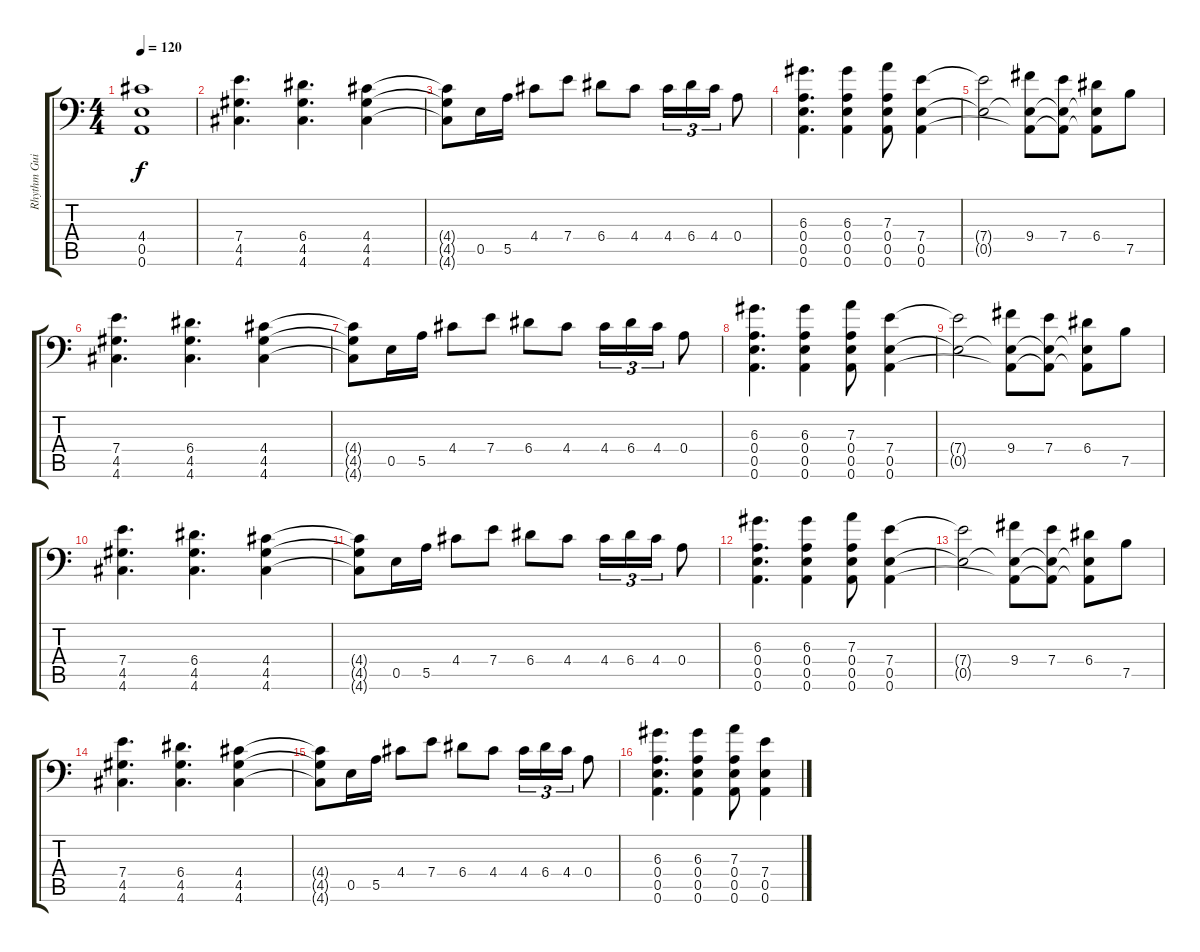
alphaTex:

\track ("Rhythm Guitar" "Rhythm Gui") {instrument distortionguitar}
\staff {score tabs}
\tuning (B3 Gb3 D3 A2 E2 A1) {hide}
\ts (4 4)
\tempo 120
\clef f4
\ks c
(4.4{t} 0.5{t} 0.6{t}).1{dy f} |
(7.4 4.5 4.6).4{d} (6.4 4.5 4.6).4{d} (4.4 4.5 4.6).4 |
(4.4{t} 4.5{t} 4.6{t}).8 0.5.16 5.5.16 4.4.8 7.4.8 6.4.8 4.4.8 4.4.16{tu (3 2)} 6.4.16{tu (3 2)} 4.4.16{tu (3 2)} 0.4.8 |
(6.3 0.4 0.5 0.6).4{d} (6.3 0.4 0.5 0.6).4 (7.3 0.4 0.5 0.6).8 (7.4 0.5 0.6).4 |
(7.4{t} 0.5{t}).2 (9.4 0.5{t} 0.6{t}).8 (7.4 0.5{t} 0.6{t}).8 (6.4 0.5{t} 0.6{t}).8 7.5.8 |
(7.4 4.5 4.6).4{d} (6.4 4.5 4.6).4{d} (4.4 4.5 4.6).4 |
(4.4{t} 4.5{t} 4.6{t}).8 0.5.16 5.5.16 4.4.8 7.4.8 6.4.8 4.4.8 4.4.16{tu (3 2)} 6.4.16{tu (3 2)} 4.4.16{tu (3 2)} 0.4.8 |
(6.3 0.4 0.5 0.6).4{d} (6.3 0.4 0.5 0.6).4 (7.3 0.4 0.5 0.6).8 (7.4 0.5 0.6).4 |
(7.4{t} 0.5{t}).2 (9.4 0.5{t} 0.6{t}).8 (7.4 0.5{t} 0.6{t}).8 (6.4 0.5{t} 0.6{t}).8 7.5.8 |
(7.4 4.5 4.6).4{d} (6.4 4.5 4.6).4{d} (4.4 4.5 4.6).4 |
(4.4{t} 4.5{t} 4.6{t}).8 0.5.16 5.5.16 4.4.8 7.4.8 6.4.8 4.4.8 4.4.16{tu (3 2)} 6.4.16{tu (3 2)} 4.4.16{tu (3 2)} 0.4.8 |
(6.3 0.4 0.5 0.6).4{d} (6.3 0.4 0.5 0.6).4 (7.3 0.4 0.5 0.6).8 (7.4 0.5 0.6).4 |
(7.4{t} 0.5{t}).2 (9.4 0.5{t} 0.6{t}).8 (7.4 0.5{t} 0.6{t}).8 (6.4 0.5{t} 0.6{t}).8 7.5.8 |
(7.4 4.5 4.6).4{d} (6.4 4.5 4.6).4{d} (4.4 4.5 4.6).4 |
(4.4{t} 4.5{t} 4.6{t}).8 0.5.16 5.5.16 4.4.8 7.4.8 6.4.8 4.4.8 4.4.16{tu (3 2)} 6.4.16{tu (3 2)} 4.4.16{tu (3 2)} 0.4.8 |
(6.3 0.4 0.5 0.6).4{d} (6.3 0.4 0.5 0.6).4 (7.3 0.4 0.5 0.6).8 (7.4 0.5 0.6).4
